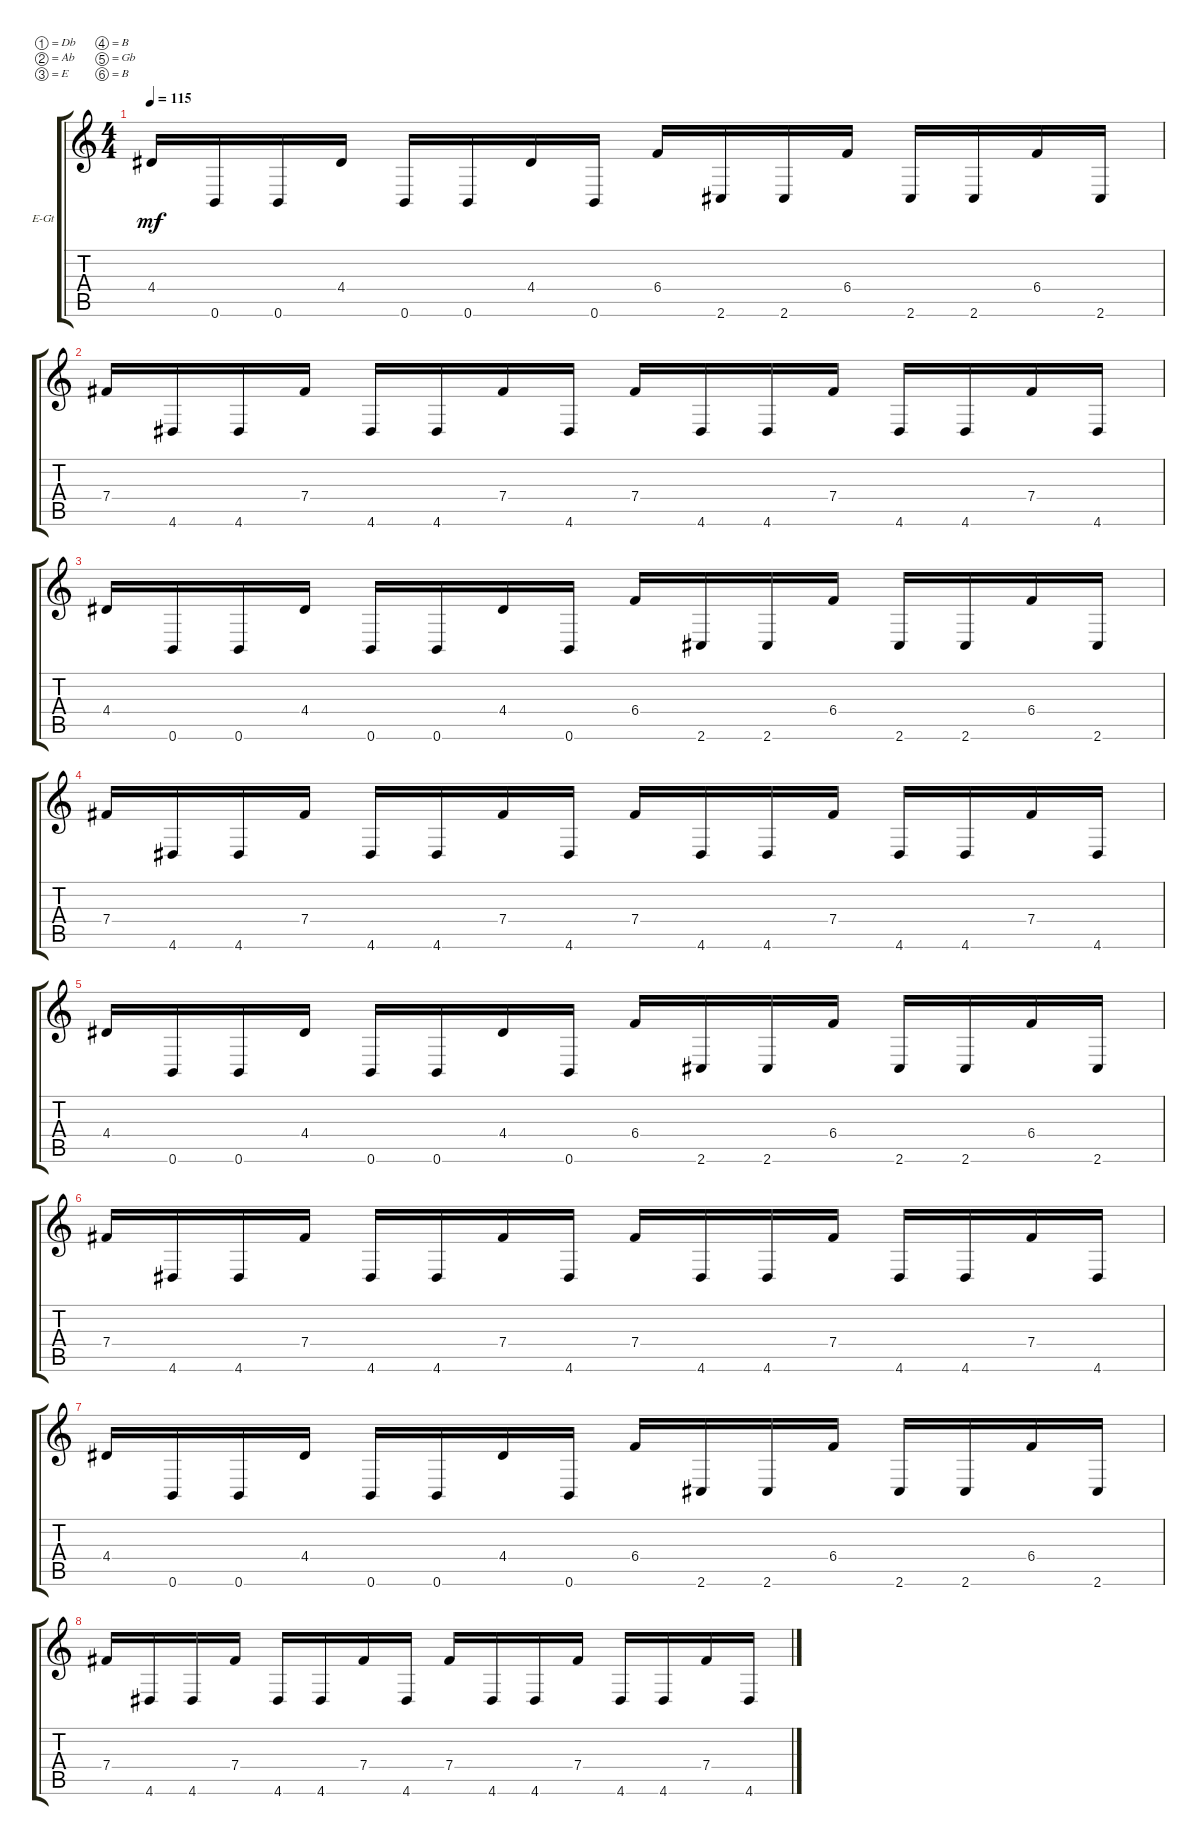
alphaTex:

\bracketExtendMode groupsimilarinstruments
\firstSystemTrackNameOrientation horizontal
\otherSystemsTrackNameOrientation horizontal
\track ("Electric Lead Guitar" "E-Gt") {instrument distortionguitar}
\staff {score tabs}
\tuning (Db4 Ab3 E3 B2 Gb2 B1)
\ts (4 4)
\tempo 115
\clef g2
\ks c
4.4.16{dy mf} 0.6.16 0.6.16 4.4.16 0.6.16 0.6.16 4.4.16 0.6.16 6.4.16 2.6.16 2.6.16 6.4.16 2.6.16 2.6.16 6.4.16 2.6.16 |
7.4.16 4.6.16 4.6.16 7.4.16 4.6.16 4.6.16 7.4.16 4.6.16 7.4.16 4.6.16 4.6.16 7.4.16 4.6.16 4.6.16 7.4.16 4.6.16 |
4.4.16 0.6.16 0.6.16 4.4.16 0.6.16 0.6.16 4.4.16 0.6.16 6.4.16 2.6.16 2.6.16 6.4.16 2.6.16 2.6.16 6.4.16 2.6.16 |
7.4.16 4.6.16 4.6.16 7.4.16 4.6.16 4.6.16 7.4.16 4.6.16 7.4.16 4.6.16 4.6.16 7.4.16 4.6.16 4.6.16 7.4.16 4.6.16 |
4.4.16 0.6.16 0.6.16 4.4.16 0.6.16 0.6.16 4.4.16 0.6.16 6.4.16 2.6.16 2.6.16 6.4.16 2.6.16 2.6.16 6.4.16 2.6.16 |
7.4.16 4.6.16 4.6.16 7.4.16 4.6.16 4.6.16 7.4.16 4.6.16 7.4.16 4.6.16 4.6.16 7.4.16 4.6.16 4.6.16 7.4.16 4.6.16 |
4.4.16 0.6.16 0.6.16 4.4.16 0.6.16 0.6.16 4.4.16 0.6.16 6.4.16 2.6.16 2.6.16 6.4.16 2.6.16 2.6.16 6.4.16 2.6.16 |
7.4.16 4.6.16 4.6.16 7.4.16 4.6.16 4.6.16 7.4.16 4.6.16 7.4.16 4.6.16 4.6.16 7.4.16 4.6.16 4.6.16 7.4.16 4.6.16
